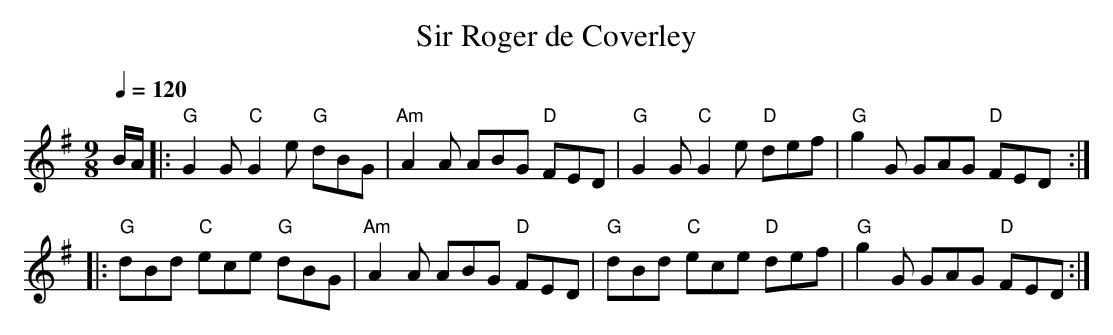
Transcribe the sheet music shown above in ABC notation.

X:1    %Music
T:Sir Roger de Coverley     %Tune name
Q:1/4=120     %Tempo
M:9/8     %Meter
L:1/8     %
K:G
B/A/ |: "G"G2 G "C"G2 e "G"dBG | "Am"A2 A ABG "D"FED | "G"G2 G "C"G2 e "D"def | "G"g2 G GAG "D"FED :|
|: "G"dBd "C"ece "G"dBG | "Am"A2 A ABG "D"FED | "G"dBd "C"ece "D"def | "G"g2 G GAG "D"FED :|
